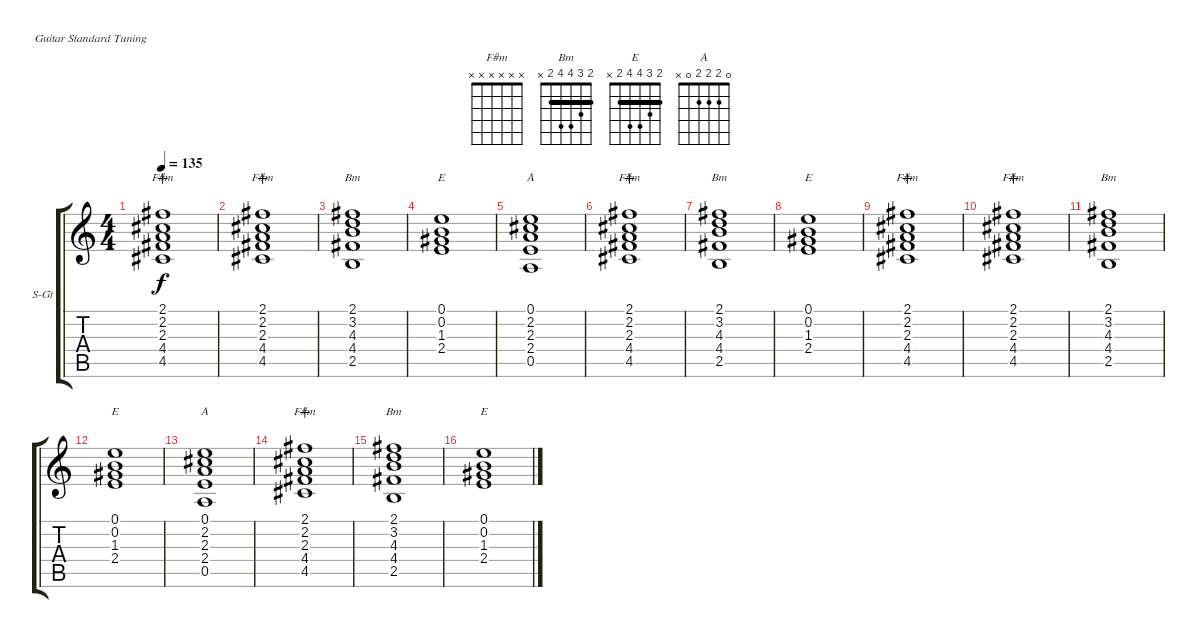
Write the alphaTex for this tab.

\bracketExtendMode groupsimilarinstruments
\firstSystemTrackNameOrientation horizontal
\otherSystemsTrackNameOrientation horizontal
\track ("¼üÅÌ" "S-Gt") {instrument stringensemble1}
\staff {score tabs}
\tuning (E4 B3 G3 D3 A2 E2)
\displaytranspose 12
\chord ("F#m" x x x x x x)
\chord ("Bm" 2 3 4 4 2 x) {barre 2}
\chord ("E" 2 3 4 4 2 x) {barre 2}
\chord ("A" 0 2 2 2 0 x)
\ts (4 4)
\tempo 135
\clef g2
\ks c
(2.1 2.2 2.3 4.4 4.5).1{ch "F#m" dy f wahc} |
(2.1 2.2 2.3 4.4 4.5).1{ch "F#m" wahc} |
(2.1 3.2 4.3 4.4 2.5).1{ch "Bm"} |
(0.1 0.2 1.3 2.4).1{ch "E"} |
(0.1 2.2 2.3 2.4 0.5).1{ch "A"} |
(2.1 2.2 2.3 4.4 4.5).1{ch "F#m" wahc} |
(2.1 3.2 4.3 4.4 2.5).1{ch "Bm"} |
(0.1 0.2 1.3 2.4).1{ch "E"} |
(2.1 2.2 2.3 4.4 4.5).1{ch "F#m" wahc} |
(2.1 2.2 2.3 4.4 4.5).1{ch "F#m" wahc} |
(2.1 3.2 4.3 4.4 2.5).1{ch "Bm"} |
(0.1 0.2 1.3 2.4).1{ch "E"} |
(0.1 2.2 2.3 2.4 0.5).1{ch "A"} |
(2.1 2.2 2.3 4.4 4.5).1{ch "F#m" wahc} |
(2.1 3.2 4.3 4.4 2.5).1{ch "Bm"} |
(0.1 0.2 1.3 2.4).1{ch "E"}
